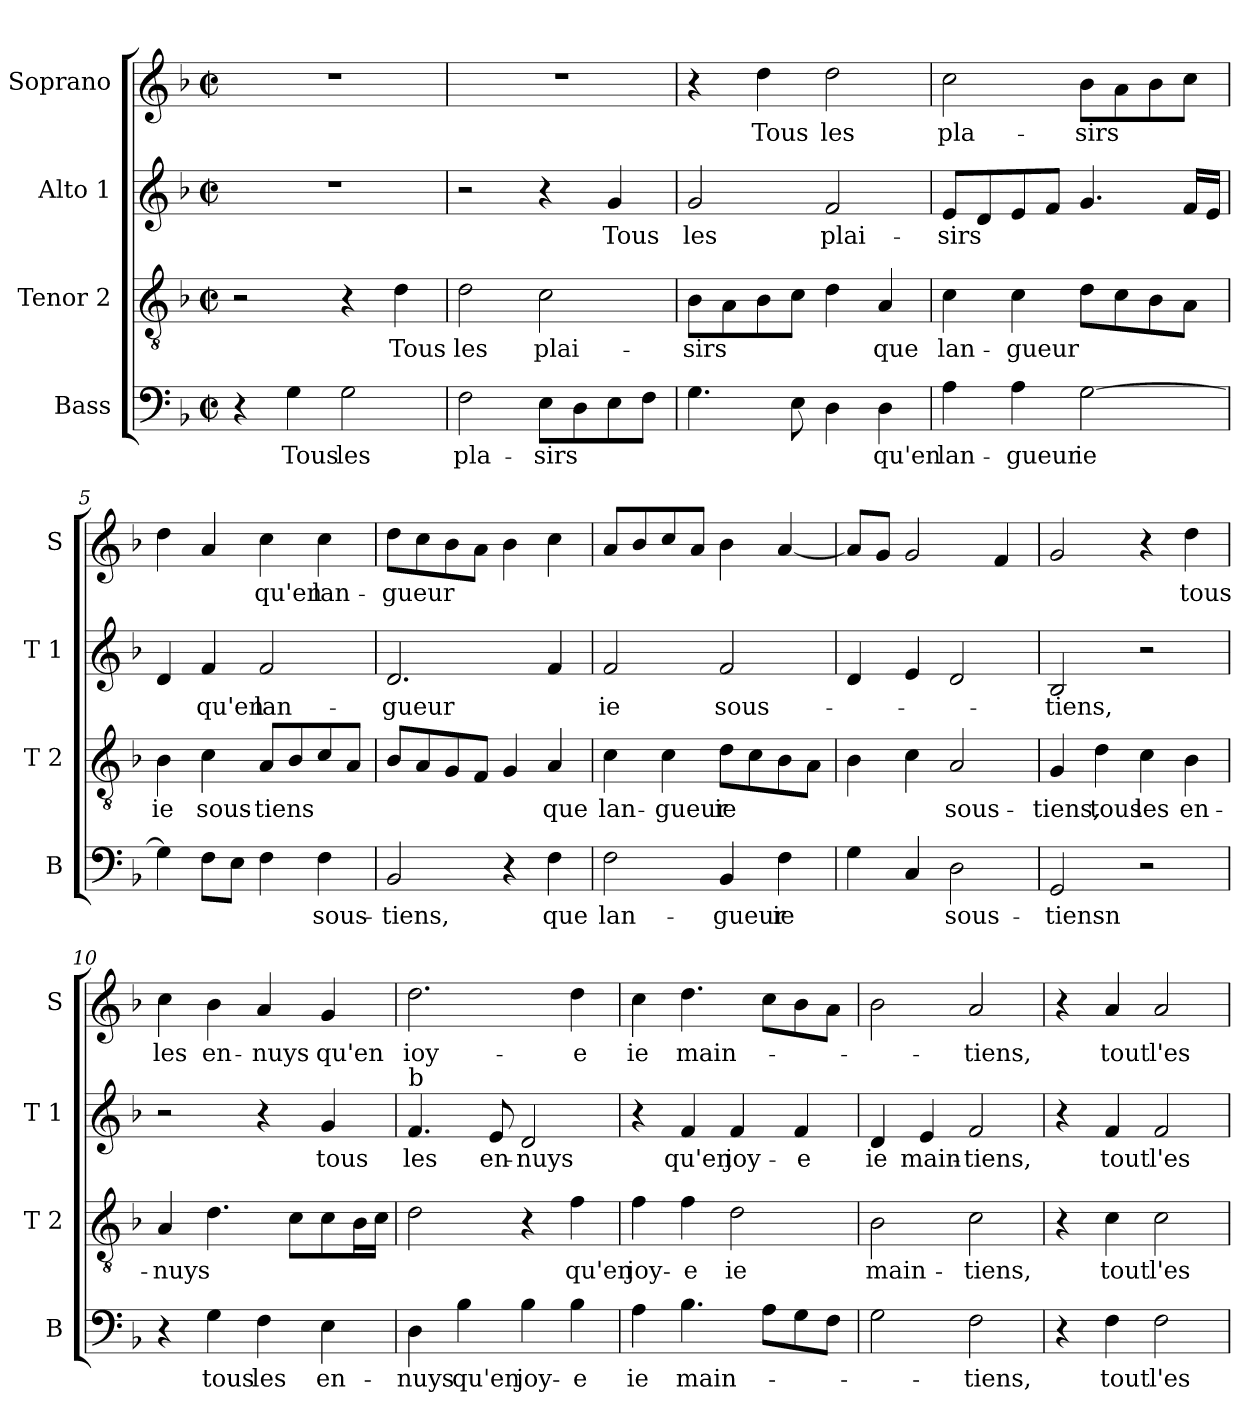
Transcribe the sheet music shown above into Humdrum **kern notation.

**kern	**text	**kern	**text	**kern	**text	**kern	**text
*part4	*part4	*part3	*part3	*part2	*part2	*part1	*part1
*staff4	*staff4	*staff3	*staff3	*staff2	*staff2	*staff1	*staff1
*I"Bass	*	*I"Tenor 2	*	*I"Alto 1	*	*I"Soprano	*
*I'B	*	*I'T 2	*	*I'T 1	*	*I'S	*
*clefF4	*	*clefGv2	*	*clefG2	*	*clefG2	*
*k[b-]	*	*k[b-]	*	*k[b-]	*	*k[b-]	*
*F:	*	*F:	*	*F:	*	*F:	*
*M2/2	*	*M2/2	*	*M2/2	*	*M2/2	*
*met(c|)	*	*met(c|)	*	*met(c|)	*	*met(c|)	*
=1	=1	=1	=1	=1	=1	=1	=1
4r	.	2r	.	1r	.	1r	.
!	!LO:LY:b	!	!	!	!	!	!
4G\	Tous	.	.	.	.	.	.
!	!LO:LY:b	!	!	!	!	!	!
2G\	les	4r	.	.	.	.	.
!	!	!	!LO:LY:b	!	!	!	!
.	.	4d\	Tous	.	.	.	.
=2	=2	=2	=2	=2	=2	=2	=2
!	!LO:LY:b	!	!LO:LY:b	!	!	!	!
2F\	pla-	2d\	les	2r	.	1r	.
!	!LO:LY:b	!	!LO:LY:b	!	!	!	!
8E\L	-sirs	2c\	plai-	4r	.	.	.
8D\	.	.	.	.	.	.	.
!	!	!	!	!	!LO:LY:b	!	!
8E\	.	.	.	4g/	Tous	.	.
8F\J	.	.	.	.	.	.	.
=3	=3	=3	=3	=3	=3	=3	=3
!	!	!	!LO:LY:b	!	!LO:LY:b	!	!
4.G\	.	8B-\L	-sirs	2g/	les	4r	.
.	.	8A\	.	.	.	.	.
!	!	!	!	!	!	!	!LO:LY:b
.	.	8B-\	.	.	.	4dd\	Tous
8E\	.	8c\J	.	.	.	.	.
!	!	!	!	!	!LO:LY:b	!	!LO:LY:b
4D\	.	4d\	.	2f/	plai-	2dd\	les
!	!LO:LY:b	!	!LO:LY:b	!	!	!	!
4D\	qu'en	4A/	que	.	.	.	.
=4	=4	=4	=4	=4	=4	=4	=4
!	!LO:LY:b	!	!LO:LY:b	!	!LO:LY:b	!	!LO:LY:b
4A\	lan-	4c\	lan-	8e/L	-sirs	2cc\	pla-
.	.	.	.	8d/	.	.	.
!	!LO:LY:b	!	!LO:LY:b	!	!	!	!
4A\	-gueur	4c\	-gueur	8e/	.	.	.
.	.	.	.	8f/J	.	.	.
!	!LO:LY:b	!	!	!	!	!	!LO:LY:b
[2G\	ie	8d\L	.	4.g/	.	8b-\L	-sirs
.	.	8c\	.	.	.	8a\	.
.	.	8B-\	.	.	.	8b-\	.
.	.	8A\J	.	16f/LL	.	8cc\J	.
.	.	.	.	16e/JJ	.	.	.
=5	=5	=5	=5	=5	=5	=5	=5
!	!	!	!LO:LY:b	!	!	!	!
4G\]	.	4B-\	ie	4d/	.	4dd\	.
!	!	!	!LO:LY:b	!	!LO:LY:b	!	!
8F\L	.	4c\	sous-	4f/	qu'en	4a/	.
8E\J	.	.	.	.	.	.	.
!	!	!	!LO:LY:b	!	!LO:LY:b	!	!LO:LY:b
4F\	.	8A/L	-tiens	2f/	lan-	4cc\	qu'en
.	.	8B-/	.	.	.	.	.
!	!LO:LY:b	!	!	!	!	!	!LO:LY:b
4F\	sous-	8c/	.	.	.	4cc\	lan-
.	.	8A/J	.	.	.	.	.
!!LO:LB:g=z
=6	=6	=6	=6	=6	=6	=6	=6
!	!LO:LY:b	!	!	!	!LO:LY:b	!	!LO:LY:b
2BB-/	-tiens,	8B-/L	.	2.d/	-gueur	8dd\L	-gueur
.	.	8A/	.	.	.	8cc\	.
.	.	8G/	.	.	.	8b-\	.
.	.	8F/J	.	.	.	8a\J	.
4r	.	4G/	.	.	.	4b-\	.
!	!LO:LY:b	!	!LO:LY:b	!	!	!	!
4F\	que	4A/	que	4f/	.	4cc\	.
=7	=7	=7	=7	=7	=7	=7	=7
!	!LO:LY:b	!	!LO:LY:b	!	!LO:LY:b	!	!
2F\	lan-	4c\	lan-	2f/	ie	8a/L	.
.	.	.	.	.	.	8b-/	.
!	!	!	!LO:LY:b	!	!	!	!
.	.	4c\	-gueur	.	.	8cc/	.
.	.	.	.	.	.	8a/J	.
!	!LO:LY:b	!	!LO:LY:b	!	!LO:LY:b	!	!
4BB-/	-gueur	8d\L	ie	2f/	sous-	4b-\	.
.	.	8c\	.	.	.	.	.
!	!LO:LY:b	!	!	!	!	!	!
4F\	ie	8B-\	.	.	.	[4a/	.
.	.	8A\J	.	.	.	.	.
=8	=8	=8	=8	=8	=8	=8	=8
4G\	.	4B-\	.	4d/	.	8a/L]	.
.	.	.	.	.	.	8g/J	.
4C/	.	4c\	.	4e/	.	2g/	.
!	!LO:LY:b	!	!LO:LY:b	!	!	!	!
2D\	sous-	2A/	sous-	2d/	.	.	.
.	.	.	.	.	.	4f/	.
=9	=9	=9	=9	=9	=9	=9	=9
!	!LO:LY:b	!	!LO:LY:b	!	!LO:LY:b	!	!
2GG/	-tiensn	4G/	-tiens,	2B-/	-tiens,	2g/	.
!	!	!	!LO:LY:b	!	!	!	!
.	.	4d\	tous	.	.	.	.
!	!	!	!LO:LY:b	!	!	!	!
2r	.	4c\	les	2r	.	4r	.
!	!	!	!LO:LY:b	!	!	!	!LO:LY:b
.	.	4B-\	en-	.	.	4dd\	tous
=10	=10	=10	=10	=10	=10	=10	=10
!	!	!	!LO:LY:b	!	!	!	!LO:LY:b
4r	.	4A/	-nuys	2r	.	4cc\	les
!	!LO:LY:b	!	!	!	!	!	!LO:LY:b
4G\	tous	4.d\	.	.	.	4b-\	en-
!	!LO:LY:b	!	!	!	!	!	!LO:LY:b
4F\	les	.	.	4r	.	4a/	-nuys
.	.	8c\L	.	.	.	.	.
!	!LO:LY:b	!	!	!	!LO:LY:b	!	!LO:LY:b
4E\	en-	8c\	.	4g/	tous	4g/	qu'en
.	.	16B-\L	.	.	.	.	.
.	.	16c\JJ	.	.	.	.	.
!!LO:PB:g=z
=11	=11	=11	=11	=11	=11	=11	=11
!	!	!	!	!LO:TX:a:t=b	!	!	!
!	!LO:LY:b	!	!	!	!LO:LY:b	!	!LO:LY:b
4D\	-nuys	2d\	.	4.f/	les	2.dd\	ioy-
!	!LO:LY:b	!	!	!	!	!	!
4B-\	qu'en	.	.	.	.	.	.
!	!	!	!	!	!LO:LY:b	!	!
.	.	.	.	8e/	en-	.	.
!	!LO:LY:b	!	!	!	!LO:LY:b	!	!
4B-\	joy-	4r	.	2d/	-nuys	.	.
!	!LO:LY:b	!	!LO:LY:b	!	!	!	!LO:LY:b
4B-\	-e	4f\	qu'en	.	.	4dd\	-e
=12	=12	=12	=12	=12	=12	=12	=12
!	!LO:LY:b	!	!LO:LY:b	!	!	!	!LO:LY:b
4A\	ie	4f\	joy-	4r	.	4cc\	ie
!	!LO:LY:b	!	!LO:LY:b	!	!LO:LY:b	!	!LO:LY:b
4.B-\	main-	4f\	-e	4f/	qu'en	4.dd\	main-
!	!	!	!LO:LY:b	!	!LO:LY:b	!	!
.	.	2d\	ie	4f/	joy-	.	.
8A\L	.	.	.	.	.	8cc\L	.
!	!	!	!	!	!LO:LY:b	!	!
8G\	.	.	.	4f/	-e	8b-\	.
8F\J	.	.	.	.	.	8a\J	.
=13	=13	=13	=13	=13	=13	=13	=13
!	!	!	!LO:LY:b	!	!LO:LY:b	!	!
2G\	.	2B-\	main-	4d/	ie	2b-\	.
!	!	!	!	!	!LO:LY:b	!	!
.	.	.	.	4e/	main-	.	.
!	!LO:LY:b	!	!LO:LY:b	!	!LO:LY:b	!	!LO:LY:b
2F\	-tiens,	2c\	-tiens,	2f/	-tiens,	2a/	-tiens,
=14	=14	=14	=14	=14	=14	=14	=14
4r	.	4r	.	4r	.	4r	.
!	!LO:LY:b	!	!LO:LY:b	!	!LO:LY:b	!	!LO:LY:b
4F\	tout	4c\	tout	4f/	tout	4a/	tout
!	!LO:LY:b	!	!LO:LY:b	!	!LO:LY:b	!	!LO:LY:b
2F\	l'es-	2c\	l'es-	2f/	l'es-	2a/	l'es-
=	=	=	=	=	=	=	=
*-	*-	*-	*-	*-	*-	*-	*-
